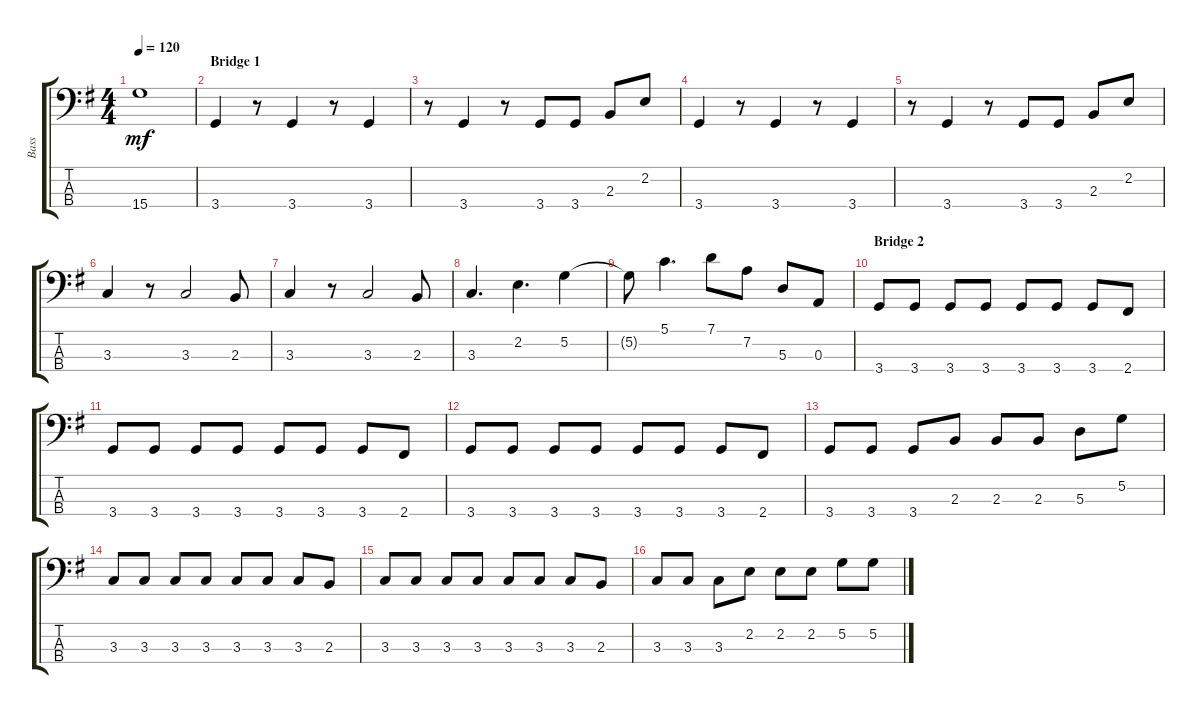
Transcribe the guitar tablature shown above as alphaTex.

\track ("Bass" "Bass") {instrument electricbasspick}
\staff {score tabs}
\tuning (G2 D2 A1 E1) {hide}
\ts (4 4)
\tempo 120
\clef f4
\ks g
15.4.1{dy mf} |
\section ("" "Bridge 1")
3.4.4 r.8 3.4.4 r.8 3.4.4 |
r.8 3.4.4 r.8 3.4.8 3.4.8 2.3.8 2.2.8 |
3.4.4 r.8 3.4.4 r.8 3.4.4 |
r.8 3.4.4 r.8 3.4.8 3.4.8 2.3.8 2.2.8 |
3.3.4 r.8 3.3.2 2.3.8 |
3.3.4 r.8 3.3.2 2.3.8 |
3.3.4{d} 2.2.4{d} 5.2.4 |
5.2{t}.8 5.1.4{d} 7.1.8 7.2.8 5.3.8 0.3.8 |
\section ("" "Bridge 2")
3.4.8 3.4.8 3.4.8 3.4.8 3.4.8 3.4.8 3.4.8 2.4.8 |
3.4.8 3.4.8 3.4.8 3.4.8 3.4.8 3.4.8 3.4.8 2.4.8 |
3.4.8 3.4.8 3.4.8 3.4.8 3.4.8 3.4.8 3.4.8 2.4.8 |
3.4.8 3.4.8 3.4.8 2.3.8 2.3.8 2.3.8 5.3.8 5.2.8 |
3.3.8 3.3.8 3.3.8 3.3.8 3.3.8 3.3.8 3.3.8 2.3.8 |
3.3.8 3.3.8 3.3.8 3.3.8 3.3.8 3.3.8 3.3.8 2.3.8 |
3.3.8 3.3.8 3.3.8 2.2.8 2.2.8 2.2.8 5.2.8 5.2.8
